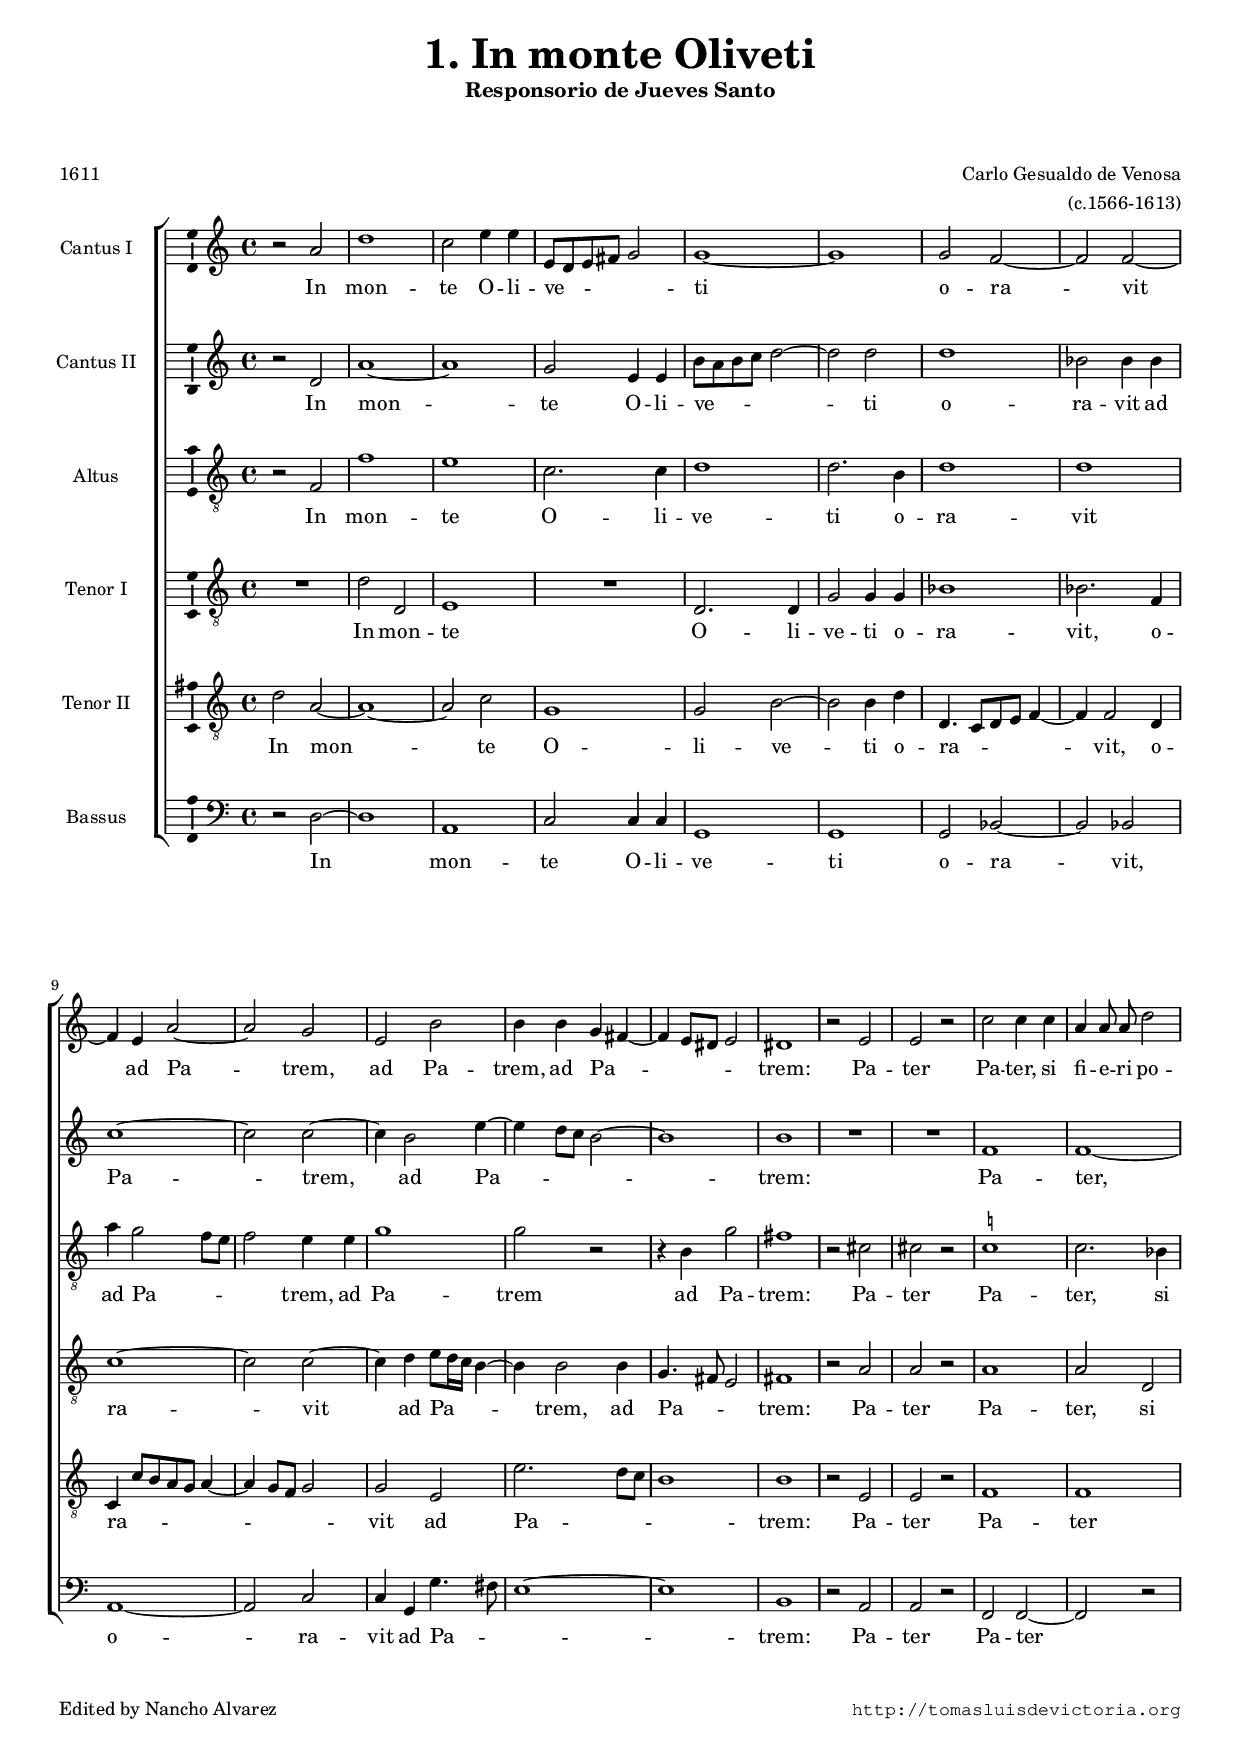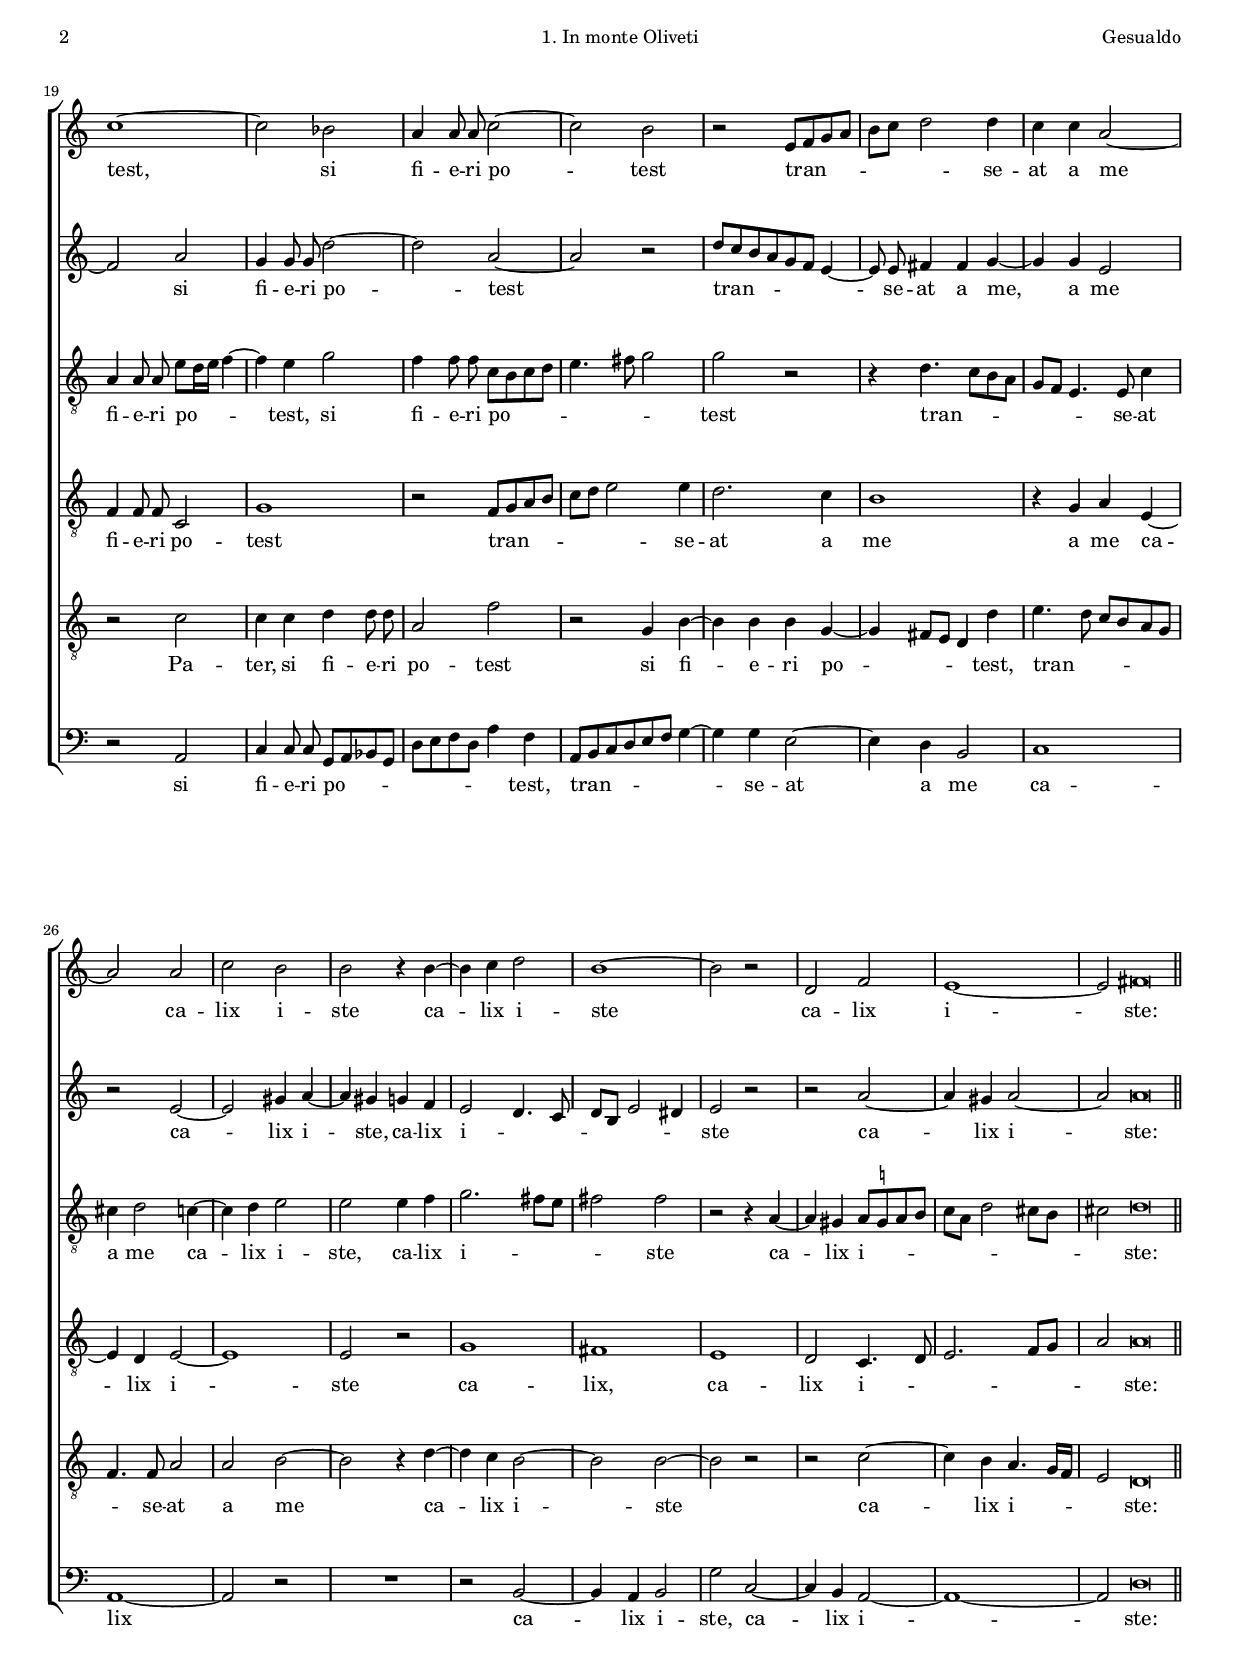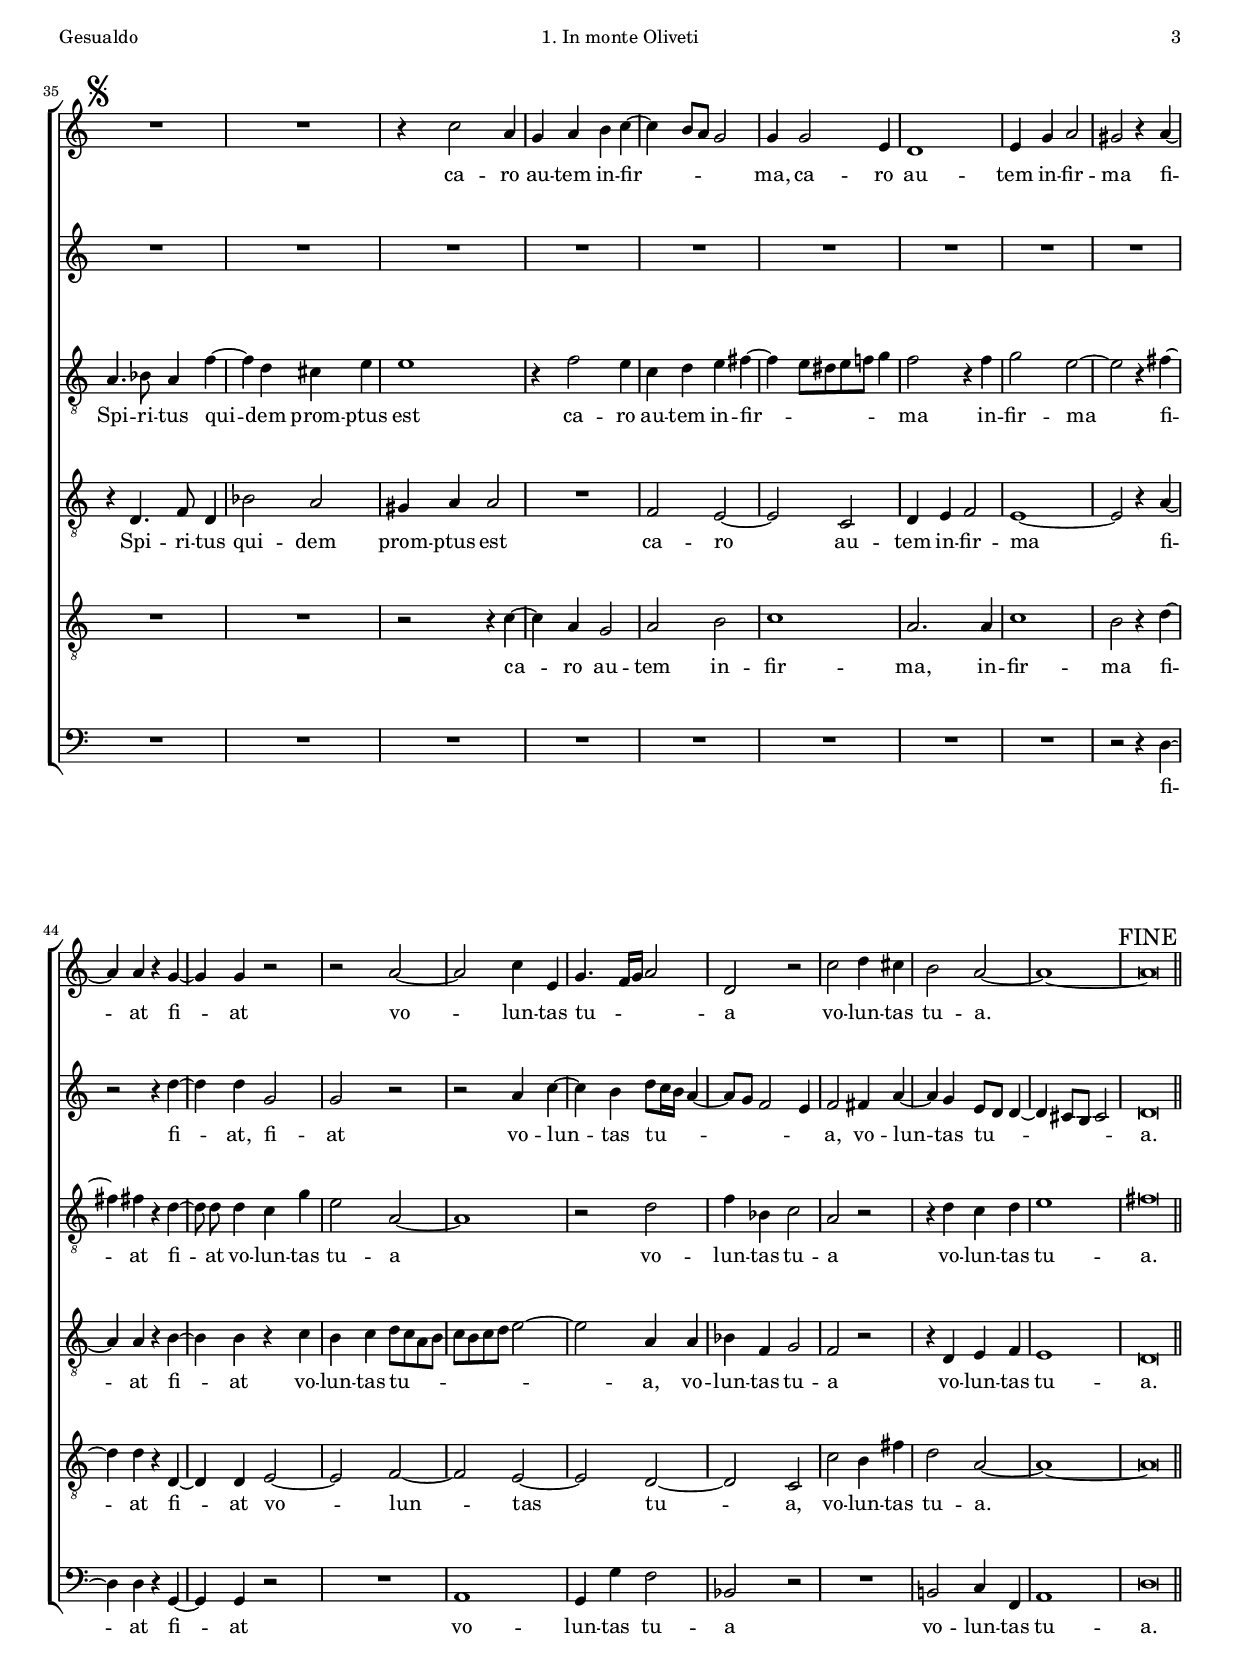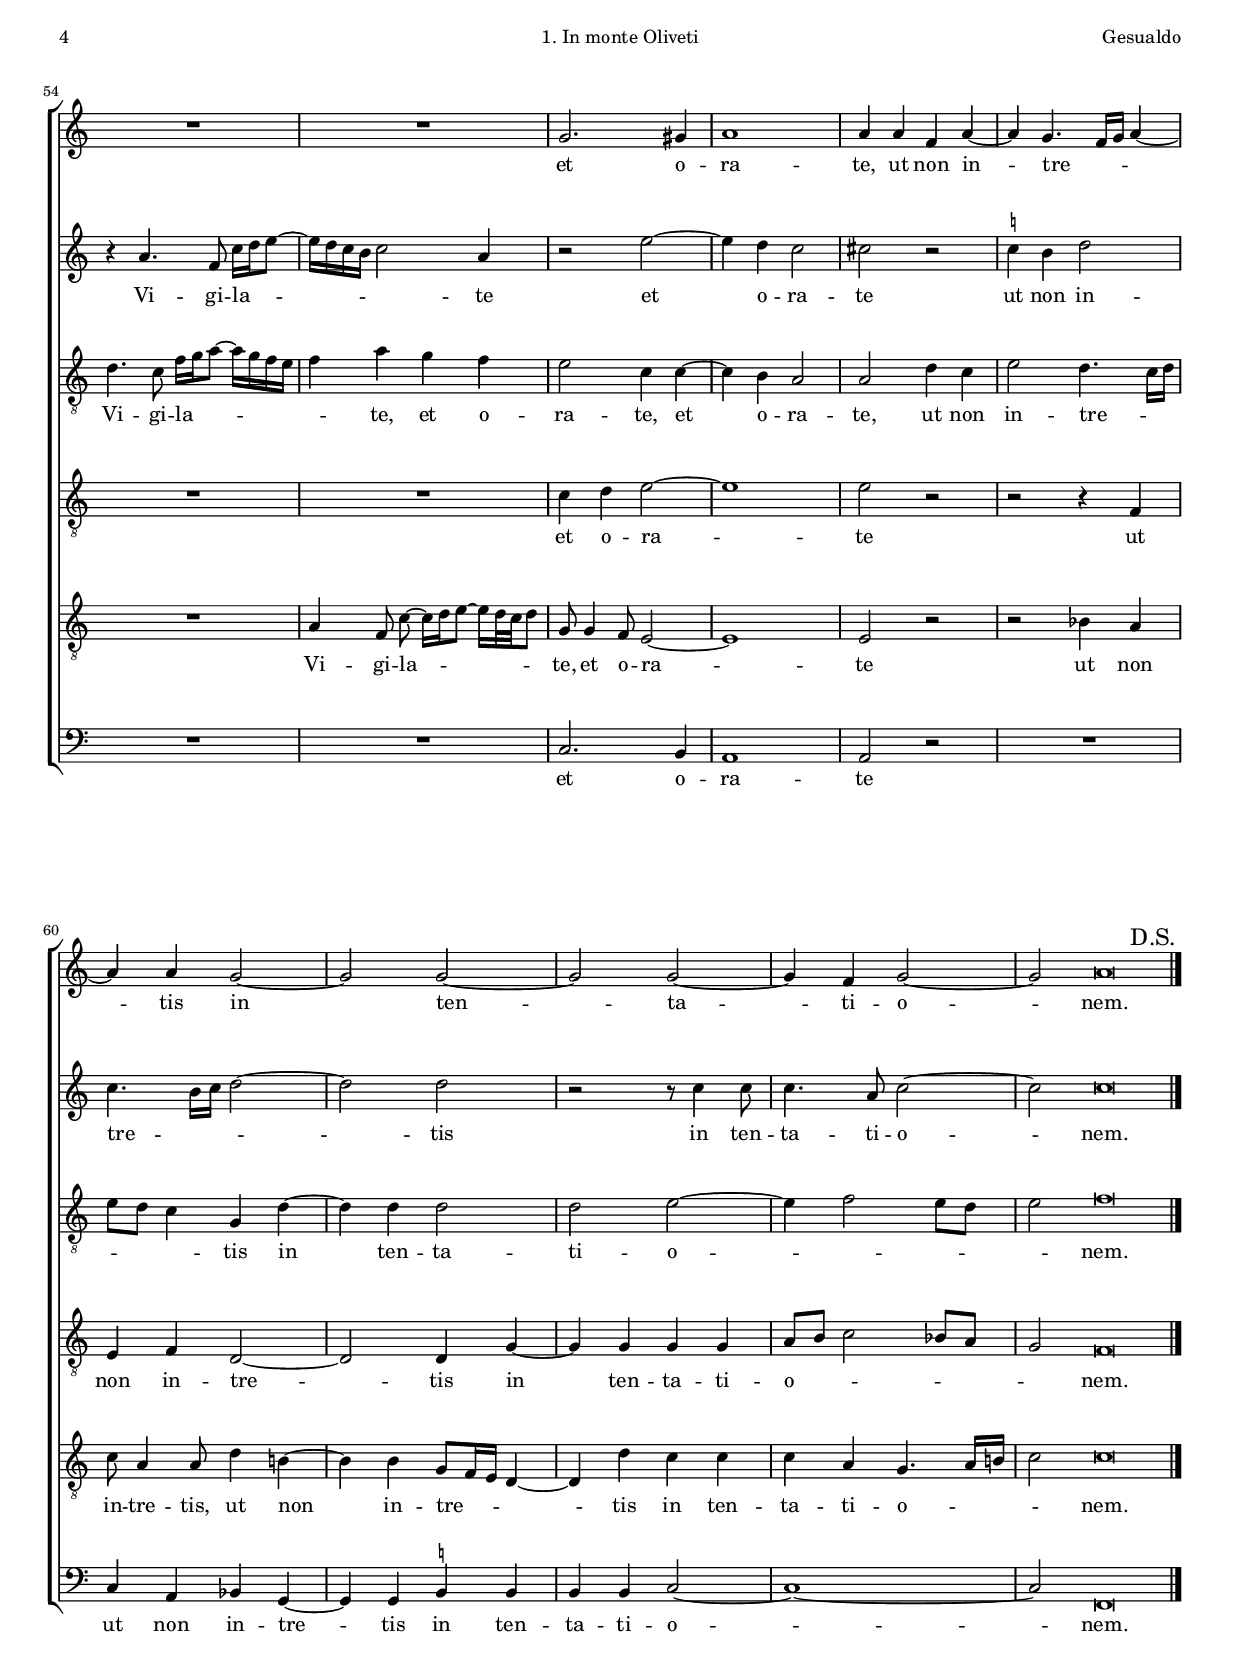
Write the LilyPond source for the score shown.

\version "2.18.0"

#(set-default-paper-size "a4")
#(set-global-staff-size 16.0)
#(ly:set-option 'point-and-click #f)
%mobile -s13.5 -i1.5

mtempo={\tempo 4 = 100}
mtempob={\tempo 4 = 50}
ss=\once \set suggestAccidentals = ##t

htitle="1. In monte Oliveti"
hcomposer="Gesualdo"

\header {
	title=\markup{\fontsize #3 "1. In monte Oliveti"}
	subtitle=\markup {"Responsorio de Jueves Santo"}
	subsubtitle=\markup{\null \vspace #2 }
	composer=\markup{\right-column{ "Carlo Gesualdo de Venosa"  "(c.1566-1613)"}}
        pdfauthor=\composer
	poet="1611"
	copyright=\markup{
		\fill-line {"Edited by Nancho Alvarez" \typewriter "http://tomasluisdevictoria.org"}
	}
%	tagline=""
}


global={\key c \major \time 4/4 \skip 1*34 \bar "||" \break
				\skip 1*19 \bar "||" \break
				\skip 1*11 \bar "|." }


cantus=\relative c''{
        r2 a
        d1
        c2 e4 e
        e,8[ d e fis] g2
        g1 ~
        g
        g2 f ~
        f f ~
        f4 e a2 ~
        a g
        e b'
        b4 b g fis ~
        fis e8[ dis] e2
        dis1
        r2 e
        e r
        c'2 c4 c
        a4 a8 a d2
        c1 ~
        c2 bes
        a4 a8 a c2 ~
        c b
        r2 e,8[ f g a]
        b8[ c] d2 d4
        c4 c a2 ~
        a a
        c b
        b2 r4 b4 ~
        b4 c d2
        b1 ~
        b2 r
        d, f
        e1 ~
        e2 \mtempob fis\breve*1/4
        \mark \markup { \musicglyph #"scripts.segno" }
	\mtempo
	R1*2
	r4 c'2 a4
	g4 a b c ~
	c b8[ a] g2
	g4 g2 e4
	d1
	e4 g a2
	gis r4 a ~
	a a r g ~
	g g r2
	r a ~
	a2 c4 e,
	g4. f16[ g] a2
	d,2 r
	c'2 d4 cis
	b2 a ~
	a1 ~
	a\breve*1/2
	\override Score.RehearsalMark.self-alignment-X = #right
	\override Score.RehearsalMark.break-visibility = #'#(#t #t #f)
	\mark \markup{"FINE"}
	R1*2
	g2. gis4
	a1
	a4 a f a ~
	a g4. f16[ g] a4 ~
	a4 a g2 ~
	g g ~
	g g ~
	g4 f g2 ~
	g \mtempob a\breve*1/4
	\mark \markup{"D.S."}
}

cantusdos=\relative c'{
	r2 d
	a'1 ~
	a
	g2 e4 e
	b'8[ a b c] d2 ~
	d d
	d1
	bes2 bes4 bes
	c1 ~
	c2 c ~
	c4 b2 e4 ~
	e d8[ c] b2 ~
	b1
	b
	R1*2
	f1
	f ~
	f2 a
	g4 g8 g d'2 ~
	d a ~
	a r
	d8[ c b a g f] e4 ~
	e8 e8 fis4 fis g ~
	g g e2
	r2
	e2 ~
	e gis4 a ~
	a gis g f
	e2 d4. c8
	d8[ b] e2 dis4
	e2 r
	r a ~
	a4 gis a2 ~
	a a\breve*1/4
	R1*9
	r2 r4 d ~
	d d g,2
	g r
	r2 a4 c ~
	c b d8[ c16 b] a4 ~
	a8[ g] f2 e4
	f2 fis4 a ~
	a g e8[ d] d4 ~
	d cis8[ b] cis2
	d\breve*1/2
	r4 a'4. f8 c'16[ d e8] ~
	e16[ d c b] c2 a4
	r2 e'2 ~
	e4 d c2
	cis2 r
	\ss c!4 b d2
	c4. b16[ c] d2 ~
	d d
	r2 r8 c4 c8
	c4. a8 c2 ~
	c c\breve*1/4
}

altus=\relative c{
	r2 f
	f'1
	e
	c2. c4
	d1
	d2. b4
	d1
	d
	a'4 g2 f8[ e]
	f2 e4 e
	g1
	g2 r
	r4 b, g'2
	fis1
	r2 cis
	cis r
	\ss c!1
	c2. bes4
	a4 a8 a e'8[ d16 e] f4 ~
	f e g2
	f4 f8 f c8[ b c d]
	e4. fis8 g2
	g2 r
	r4 d4. c8[ b a]
	g8[ f] e4. e8 c'4
	cis4 d2 c4 ~
	c d e2
	e e4 f
	g2. fis8[ e]
	fis2 fis
	r2 r4 a, ~
	a gis a8[ \ss g a b]
	c[ a] d2 cis8[ b]
	cis2 d\breve*1/4
	a4. bes8 a4 f'4 ~
	f d cis e
	e1
	r4 f2 e4
	c d e fis ~
	fis e8[ dis e f] g4
	f2 r4 f
	g2 e ~
	e r4 fis ~
	fis fis r4 d ~
	d8 d d4 c g'
	e2 a, ~
	a1
	r2 d
	f4 bes, c2
	a r
	r4 d c d
	e1
	fis\breve*1/2
	d4. c8 f16[ g a8] ~ a16[ g f e]
	f4 a g f
	e2 c4 c ~
	c b a2
	a d4 c
	e2 d4. c16[ d]
	e8[ d] c4 g d' ~
	d d d2
	d e ~
	e4 f2 e8[ d]
	e2 f\breve*1/4
}

tenor=\relative c'{
	R1
	d2 d,
	e1
	R1
	d2. d4
	g2 g4 g
	bes1
	bes2. f4
	c'1 ~
	c2 c ~
	c4 d e8[ d16 c] b4 ~
	b b2 b4
	g4. fis8 e2
	fis1
	r2 a
	a r
	a1
	a2 d,
	f4 f8 f c2
	g'1
	r2 f8[ g a b]
	c8[ d] e2 e4
	d2. c4
	b1
	r4 g a e ~
	e d e2 ~
	e1
	e2 r
	g1
	fis
	e
	d2 c4. d8
	e2. f8[ g]
	a2 a\breve*1/4
	r4 d,4. f8 d4
	bes'2 a
	gis4 a a2
	R1
	f2 e ~
	e c
	d4 e f2
	e1 ~
	e2 r4 a ~
	a a r4 b ~
	b b r c
	b c d8[ c a b]
	c8[ b c d] e2 ~
	e a,4 a
	bes f g2
	f r
	r4 d e f
	e1
	d\breve*1/2
	R1*2
	c'4 d e2 ~
	e1
	e2 r
	r2 r4 f,
	e f d2 ~
	d d4 g ~
	g g g g
	a8[ b] c2 bes8[ a]
	g2 f\breve*1/4
}

tenordos=\relative c'{
	d2 a ~
	a1 ~
	a2 c
	g1
	g2 b ~
	b b4 d
	d,4. c8[ d e] f4 ~
	f f2 d4
	c4 c'8[ b a g] a4 ~
	a g8[ f] g2
	g2 e
	e'2. d8[ c]
	b1
	b
	r2 e,
	e r
	f1
	f
	r2 c'
	c4 c d d8 d
	a2 f'
	r2 g,4 b ~
	b4 b b g ~
	g fis8[ e] d4 d'
	e4. d8 c8[ b a g]
	f4. f8 a2
	a b ~
	b r4 d ~
	d c b2 ~
	b b ~
	b r
	r c ~
	c4 b a4. g16[ f]
	e2 d\breve*1/4
	R1*2
	r2 r4 c'4 ~
	c4 a g2
	a b
	c1
	a2. a4
	c1
	b2 r4 d ~
	d d r4 d, ~
	d d e2 ~
	e f ~
	f2 e ~
	e d ~
	d c
	c' b4 fis'
	d2 a ~
	a1 ~
	a\breve*1/2
	R1
	a4 f8 c' ~ c16[ d e8] ~ e16[ d32 c d8]
	g,8 g4 f8 e2 ~
	e1
	e2 r
	r2 bes'4 a
	c8 a4 a8 d4 b! ~ % \ss?
	b4 b g8[ f16 e] d4 ~
	d4 d' c c
	c a g4.a16[ b!] % \ss?
	c2 c\breve*1/4
	
}

bassus=\relative c{
	r2 d ~
	d1
	a1
	c2 c4 c
	g1
	g
	g2 bes ~
	bes bes
	a1 ~
	a2 c
	c4 g g'4. fis8
	e1 ~
	e
	b
	r2 a
	a r
	f2 f ~
	f r
	r a
	c4 c8 c g8[ a bes g]
	d'8[ e f d] a'4 f
	a,8[ b c d e f] g4 ~
	g4 g e2 ~
	e4 d b2
	c1
	a ~
	a2 r
	R1
	r2 b2 ~
	b4 a b2
	g'2 c, ~
	c4 b a2 ~
	a1 ~ 
	a2 d\breve*1/4
	R1*8
	r2 r4 d ~
	d d r4 g, ~
	g g r2
	R1
	a1
	g4 g' f2
	bes,2 r
	R1
	b!2 c4 f, %\ss?
	a1
	d\breve*1/2
	R1*2
	c2. b4
	a1
	a2 r
	R1
	c4 a bes g ~
	g g \ss b! b
	b b c2 ~
	c1 ~
	c2 f,\breve*1/4
}


textocantus=\lyricmode{
In mon -- te O -- li -- ve -- _ ti
o -- ra -- vit ad Pa -- trem,
ad Pa -- trem,
ad Pa -- _ _ _ trem:
Pa -- ter
Pa -- ter, 
si fi -- e -- ri po -- test,
si fi -- e -- ri po -- test
tran -- _ _ se -- at a me ca -- lix i -- ste
ca -- lix i -- ste
ca -- lix i -- ste:
ca -- ro au -- tem in -- fir -- _ _ ma,
ca -- ro au -- tem in -- fir -- ma
fi -- at
fi -- at
vo -- lun -- tas tu -- _ _ a
vo -- lun -- tas tu -- a.
et o -- ra -- te,
ut non in -- tre -- _ _ tis in ten -- ta -- ti -- o -- nem.

}

textocantusdos=\lyricmode{
In mon -- te O -- li -- ve -- _ ti
o -- ra -- vit ad Pa -- trem,
ad Pa -- _ _ trem:
Pa -- ter,
si fi -- e -- ri po -- test
tran -- _ se -- at a me, a me
ca -- lix i -- ste,
ca -- lix i -- _ _ _ _ _ ste
ca -- lix i -- ste:
fi -- at, fi -- at
vo -- lun -- tas tu -- _ _ _ a,
vo -- lun -- tas tu -- _ _ _ a.
Vi -- gi -- la -- _ te
et o -- ra -- te
ut non in -- tre -- _ _ tis
in ten -- ta -- ti -- o -- nem.

}

textoaltus=\lyricmode{
In mon -- te O -- li -- ve -- ti o -- ra -- vit
ad Pa -- _ _ trem,
ad Pa -- trem
ad Pa -- trem:
Pa -- ter
Pa -- ter,
si fi -- e -- ri po -- _ test,
si fi -- e -- ri po -- _ _ _ test
tran -- _ _ _ se -- at a me ca -- lix i -- ste,
ca -- lix i -- _ _ ste
ca -- lix i -- _ _ _ _ ste:
Spi -- ri -- tus qui -- dem prom -- ptus est
ca -- ro au -- tem in -- fir -- _ _ ma
in -- fir -- ma
fi -- at
fi -- at
vo -- lun -- tas tu -- a
vo -- lun -- tas tu -- a
vo -- lun -- tas tu -- a.
Vi -- gi -- la -- _ te,
et o -- ra -- te,
et o -- ra -- te,
ut non in -- tre -- _ _ _ tis
in ten -- ta -- ti -- o -- _ _ _ nem.

}

textotenor=\lyricmode{
In mon -- te O -- li -- ve -- ti
o -- ra -- vit,
o -- ra -- vit
ad Pa -- _ trem,
ad Pa -- _ _ trem:
Pa -- ter
Pa -- ter,
si fi -- e -- ri po -- test
tran -- _ _ se -- at a me
a me ca -- lix i -- ste
ca -- lix,
ca -- lix i -- _ _ _ _ ste:
Spi -- ri -- tus qui -- dem prom -- ptus est
ca -- ro au -- tem in -- fir -- ma
fi -- at
fi -- at
vo -- lun -- tas tu -- _ _ a,
vo -- lun -- tas tu -- a
vo -- lun -- tas tu -- a.
et o -- ra -- te
ut non in -- tre -- tis 
in ten -- ta -- ti -- o -- _ _ _ nem.

}

textotenordos=\lyricmode{
In mon -- te O -- li -- ve -- ti
o -- ra -- _ _ vit,
o -- ra -- _ _ _ _ vit ad Pa -- _ _ trem:
Pa -- ter
Pa -- ter 
Pa -- ter,
si fi -- e -- ri po -- test
si fi -- e -- ri po -- _ _ test,
tran -- _ _ _ se -- at a me
ca -- lix i -- ste
ca -- lix i -- _ _ ste:
ca -- ro au -- tem in -- fir -- ma,
in -- fir -- ma
fi -- at
fi -- at vo -- lun -- tas
tu -- a,
vo -- lun -- tas tu -- a.
Vi -- gi -- la -- te, et o -- ra -- te
ut non in -- tre -- tis,
ut non in -- tre -- _ tis in ten -- ta -- ti -- o -- _ _ nem.
}

textobassus=\lyricmode{
In mon -- te O -- li -- ve -- ti
o -- ra -- vit,
o -- ra -- vit ad Pa -- _ _ trem:
Pa -- ter
Pa -- ter
si fi -- e -- ri po -- _ _ test,
tran -- _ se -- at a me
ca -- lix
ca -- lix i -- ste,
ca -- lix i -- ste:
fi -- at fi -- at
vo -- lun -- tas tu -- a
vo -- lun -- tas tu -- a.
et o -- ra -- te
ut non in -- tre -- tis in ten -- ta -- ti -- o -- nem.
}



\score {
\new ChoirStaff<<

	\new Staff <<\global
	\new Voice="v1" {
		\set Staff.instrumentName="Cantus I " %c1
		\clef "treble"
		\cantus }
	\new Lyrics \lyricsto "v1" {\textocantus }
	>>

	\new Staff <<\global
	\new Voice="v5" {
		\set Staff.instrumentName="Cantus II " %c1
		\clef "treble"
		\cantusdos }
	\new Lyrics \lyricsto "v5" {\textocantusdos }
	>>

	
	\new Staff << \global
	\new Voice="v2" {
		\set Staff.instrumentName="Altus " %c3
		\clef "G_8" 
		\altus}
	\new Lyrics \lyricsto "v2" {\textoaltus }
	>>

	
	\new Staff <<\global
	\new Voice="v3" {
		\set Staff.instrumentName="Tenor I " %c4
		\clef "G_8"
		\tenor }
	\new Lyrics \lyricsto "v3" {\textotenor }
	>>
	
	
	\new Staff <<\global
	\new Voice="v6" {
		\set Staff.instrumentName="Tenor II " %c4
		\clef "G_8"
		\tenordos }
	\new Lyrics \lyricsto "v6" {\textotenordos }
	>>
	

	\new Staff <<\global
	\new Voice="v4" {
		\set Staff.instrumentName="Bassus " %f4
		\clef "bass" 
		\bassus }
	\new Lyrics \lyricsto "v4" {\textobassus}
	>>
	
>>

\layout{ 
	\context {\Lyrics 
		\override VerticalAxisGroup.staff-affinity = #UP
		\override VerticalAxisGroup.nonstaff-relatedstaff-spacing =
			#'((basic-distance . 0) (minimum-distance . 0) (padding . 1))
		\override LyricText.font-size = #1.2
		\override LyricHyphen.minimum-distance = #0.5
	}
	\context {\Score 
		tempoHideNote = ##t
		\override BarNumber.padding = #2 
	}
	\context {\Voice 
		%melismaBusyProperties = #'()
		autoBeaming = ##f
	}
	\context {\Staff 
                %\RemoveEmptyStaves
                %\override VerticalAxisGroup.remove-first = ##t
		\override VerticalAxisGroup.staff-staff-spacing =
			#'((basic-distance . 11) (minimum-distance . 0) (padding . 1))
		\consists Ambitus_engraver 
		\override LigatureBracket.padding = #1
	}
}

%\midi { \mtempo }

}


\paper{
	evenHeaderMarkup=\markup  \fill-line { \fromproperty #'page:page-number-string \htitle \hcomposer }
	oddHeaderMarkup= \markup  \fill-line { \on-the-fly #not-first-page \hcomposer \on-the-fly #not-first-page \htitle \on-the-fly #not-first-page \fromproperty #'page:page-number-string }
	%system-count=20
	%page-count = 8
	%systems-per-page = 3
	ragged-last-bottom = ##f
	indent=1.8\cm
	system-system-spacing =
	#'((basic-distance . 20) (minimum-distance . 0) (padding . 5))
	top-system-spacing = % header
	#'((basic-distance . 9) (minimum-distance . 0) (padding . 0))
	last-bottom-spacing = % footer
	#'((basic-distance . 12) (minimum-distance . 0) (padding . 0))
	%markup-system-spacing.padding = #1.5
}
